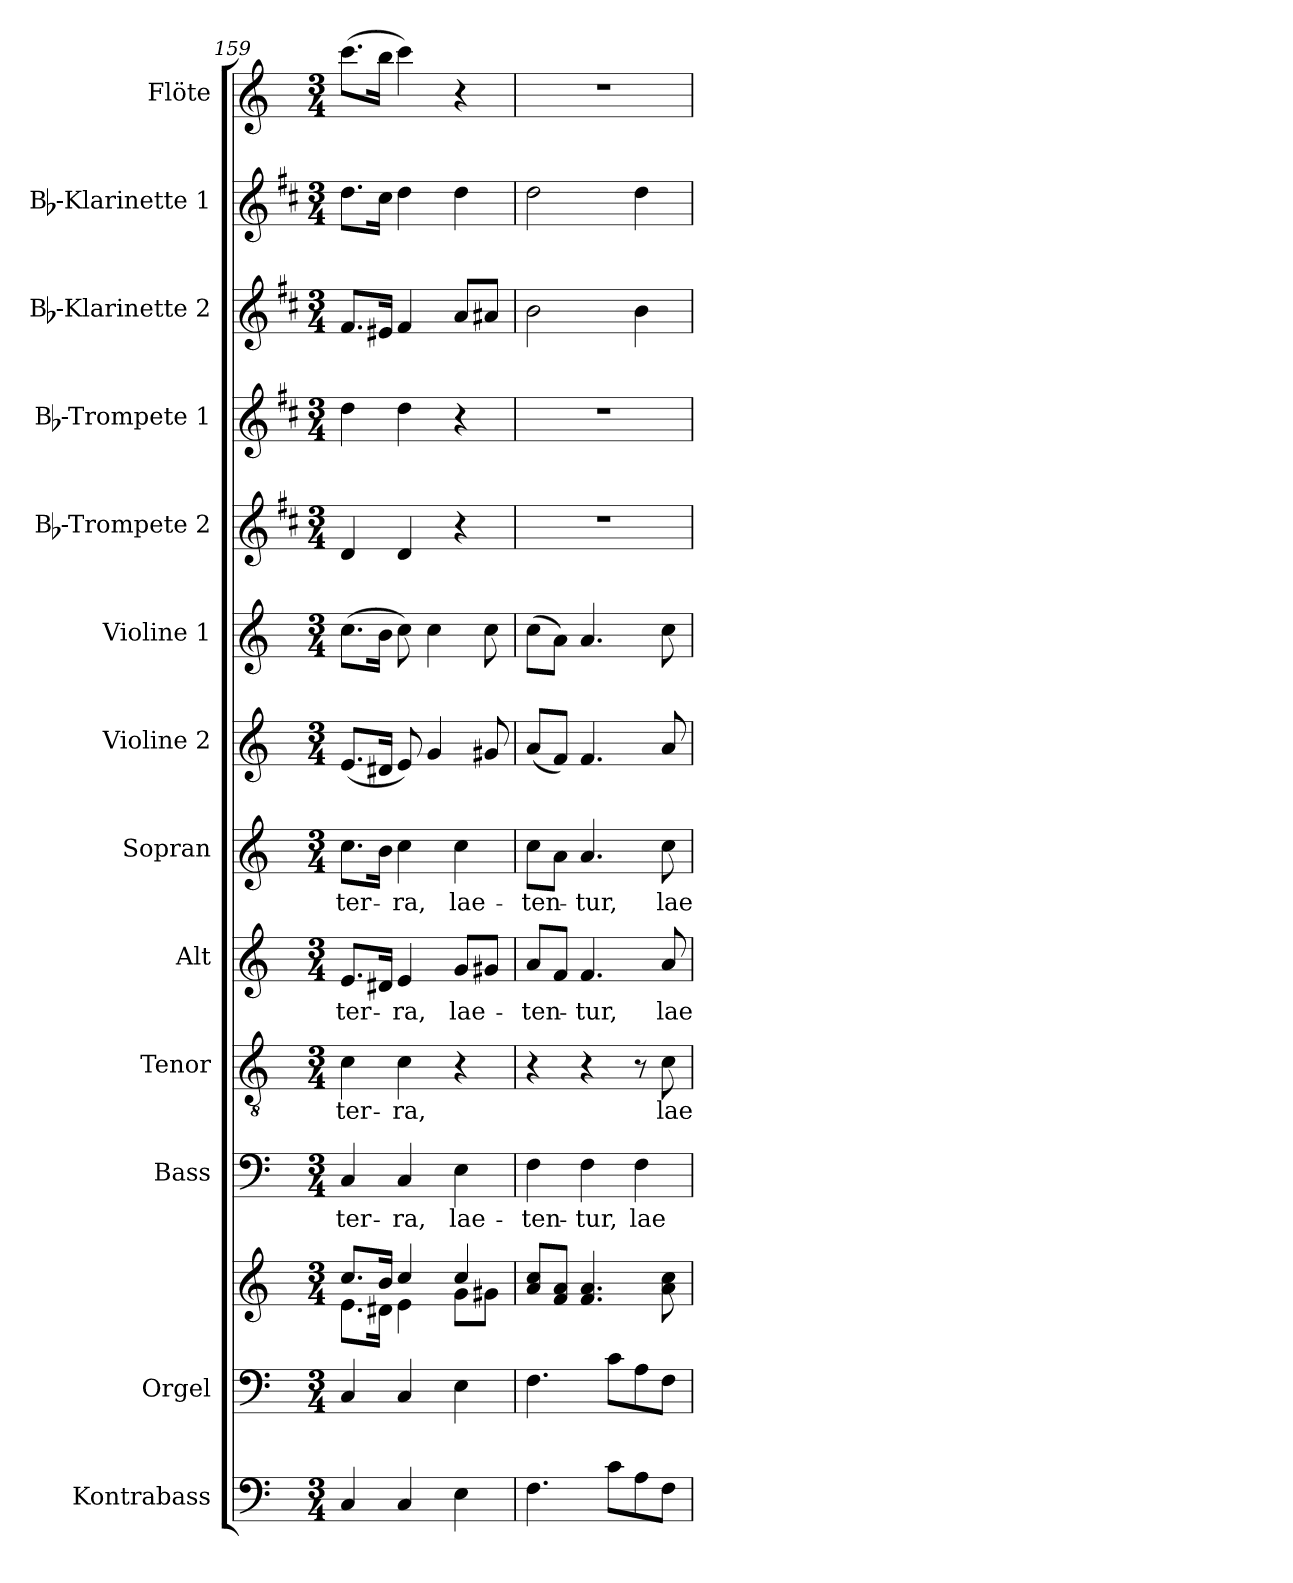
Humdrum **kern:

**kern	**kern	**kern	**kern	**text	**kern	**text	**kern	**text	**kern	**text	**kern	**kern	**kern	**kern	**kern	**kern	**kern
*part13	*part12	*part12	*part11	*part11	*part10	*part10	*part9	*part9	*part8	*part8	*part7	*part6	*part5	*part4	*part3	*part2	*part1
*staff14	*staff13	*staff12	*staff11	*staff11	*staff10	*staff10	*staff9	*staff9	*staff8	*staff8	*staff7	*staff6	*staff5	*staff4	*staff3	*staff2	*staff1
*I"Kontrabass	*I"Orgel	*	*I"Bass	*	*I"Tenor	*	*I"Alt	*	*I"Sopran	*	*I"Violine 2	*I"Violine 1	*I"Bb-Trompete 2	*I"Bb-Trompete 1	*I"Bb-Klarinette 2	*I"Bb-Klarinette 1	*I"Flöte
*I'Kb.	*I'Org.	*	*I'B.	*	*I'T.	*	*I'A.	*	*I'S.	*	*I'Vl. 2	*I'Vl. 1	*I'Bb Trp. 2	*I'Bb Trp. 1	*I'Bb Kl. 2	*I'Bb Kl. 1	*I'Fl.
*clefF4	*clefF4	*clefG2	*clefF4	*	*clefGv2	*	*clefG2	*	*clefG2	*	*clefG2	*clefG2	*clefG2	*clefG2	*clefG2	*clefG2	*clefG2
*ITrd7c12	*	*	*	*	*	*	*	*	*	*	*	*	*ITrd1c2	*ITrd1c2	*ITrd1c2	*ITrd1c2	*
*k[]	*k[]	*k[]	*k[]	*	*k[]	*	*k[]	*	*k[]	*	*k[]	*k[]	*k[]	*k[]	*k[]	*k[]	*k[]
*C:	*C:	*C:	*C:	*	*C:	*	*C:	*	*C:	*	*C:	*C:	*C:	*C:	*C:	*C:	*C:
*M3/4	*M3/4	*M3/4	*M3/4	*	*M3/4	*	*M3/4	*	*M3/4	*	*M3/4	*M3/4	*M3/4	*M3/4	*M3/4	*M3/4	*M3/4
=159	=159	=159	=159	=159	=159	=159	=159	=159	=159	=159	=159	=159	=159	=159	=159	=159	=159
*	*	*^	*	*	*	*	*	*	*	*	*	*	*	*	*	*	*
!	!	!	!	!	!LO:LY:b	!	!LO:LY:b	!	!LO:LY:b	!	!LO:LY:b	!	!	!	!	!	!	!
4CC/	4C/	8.cc/L	8.e\L	4C/	ter-	4c\	ter-	8.e/L	ter-	8.cc\L	ter-	(<8.e/L	(>8.cc\L	4c/	4cc\	8.e/L	8.cc\L	(>8.ccc\L
.	.	16b/Jk	16d#X\Jk	.	.	.	.	16d#X/Jk	.	16b\Jk	.	16d#X/Jk	16b\Jk	.	.	16d#X/Jk	16b\Jk	16bb\Jk
!	!	!	!	!	!LO:LY:b	!	!LO:LY:b	!	!LO:LY:b	!	!LO:LY:b	!	!	!	!	!	!	!
4CC/	4C/	4cc/	4e\	4C/	-ra,	4c\	-ra,	4e/	-ra,	4cc\	-ra,	8e/)	8cc\)	4c/	4cc\	4e/	4cc\	4ccc\)
.	.	.	.	.	.	.	.	.	.	.	.	4g/	4cc\	.	.	.	.	.
!	!	!	!	!	!LO:LY:b	!	!	!	!LO:LY:b	!	!LO:LY:b	!	!	!	!	!	!	!
4EE\	4E\	4cc/	8g\L	4E\	lae-	4r	.	8g/L	lae-	4cc\	lae-	.	.	4r	4r	8g/L	4cc\	4r
.	.	.	8g#X\J	.	.	.	.	8g#X/J	.	.	.	8g#X/	8cc\	.	.	8g#X/J	.	.
!!LO:PB:g=z
=160	=160	=160	=160	=160	=160	=160	=160	=160	=160	=160	=160	=160	=160	=160	=160	=160	=160	=160
!	!	!	!	!	!LO:LY:b	!	!	!	!LO:LY:b	!	!LO:LY:b	!	!	!	!	!	!	!
*	*	*v	*v	*	*	*	*	*	*	*	*	*	*	*	*	*	*	*
4.FF\	4.F\	8a/ 8cc/L	4F\	-ten-	4r	.	8a/L	-ten-	8cc\L	-ten-	(<8a/L	(>8cc\L	2.r	2.r	2a\	2cc\	2.r
.	.	8f/ 8a/J	.	.	.	.	8f/J	.	8a\J	.	8f/J)	8a\J)	.	.	.	.	.
!	!	!	!	!LO:LY:b	!	!	!	!LO:LY:b	!	!LO:LY:b	!	!	!	!	!	!	!
.	.	4.f/ 4.a/	4F\	-tur,	4r	.	4.f/	-tur,	4.a/	-tur,	4.f/	4.a/	.	.	.	.	.
8C\L	8c\L	.	.	.	.	.	.	.	.	.	.	.	.	.	.	.	.
!	!	!	!	!LO:LY:b	!	!	!	!	!	!	!	!	!	!	!	!	!
8AA\	8A\	.	4F\	lae-	8r	.	.	.	.	.	.	.	.	.	4a\	4cc\	.
!	!	!	!	!	!	!LO:LY:b	!	!LO:LY:b	!	!LO:LY:b	!	!	!	!	!	!	!
8FF\J	8F\J	8a\ 8cc\	.	.	8c\	lae-	8a/	lae-	8cc\	lae-	8a/	8cc\	.	.	.	.	.
=	=	=	=	=	=	=	=	=	=	=	=	=	=	=	=	=	=
*-	*-	*-	*-	*-	*-	*-	*-	*-	*-	*-	*-	*-	*-	*-	*-	*-	*-
